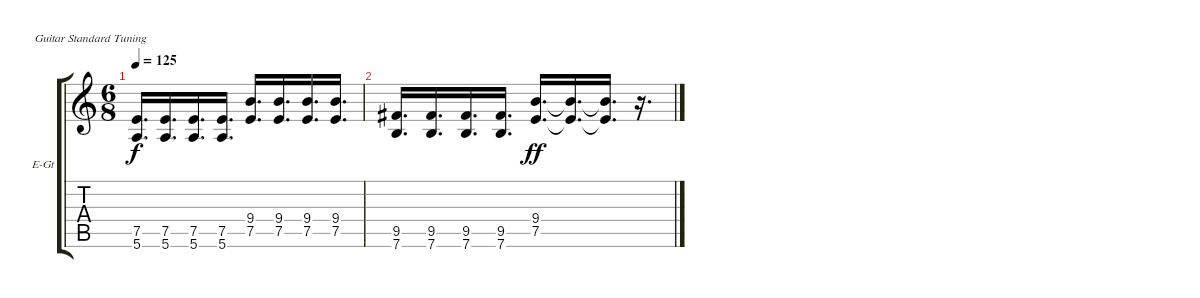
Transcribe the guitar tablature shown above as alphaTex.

\defaultSystemsLayout 4
\bracketExtendMode groupsimilarinstruments
\firstSystemTrackNameOrientation horizontal
\otherSystemsTrackNameOrientation horizontal
\track ("Electric Guitar" "E-Gt") {instrument distortionguitar}
\staff {score tabs}
\tuning (E4 B3 G3 D3 A2 E2)
\ts (6 8)
\tempo 125
\clef g2
\ks c
(7.5 5.6).16{d dy f} (7.5 5.6).16{d} (7.5 5.6).16{d} (7.5 5.6).16{d} (9.4 7.5).16{d} (9.4 7.5).16{d} (9.4 7.5).16{d} (9.4 7.5).16{d} |
(9.5 7.6).16{d} (9.5 7.6).16{d} (9.5 7.6).16{d} (9.5 7.6).16{d} (7.5 9.4).16{d dy ff} (9.4{t} 7.5{t}).16{d} (7.5{t} 9.4{t}).16{d} r.16{d}
